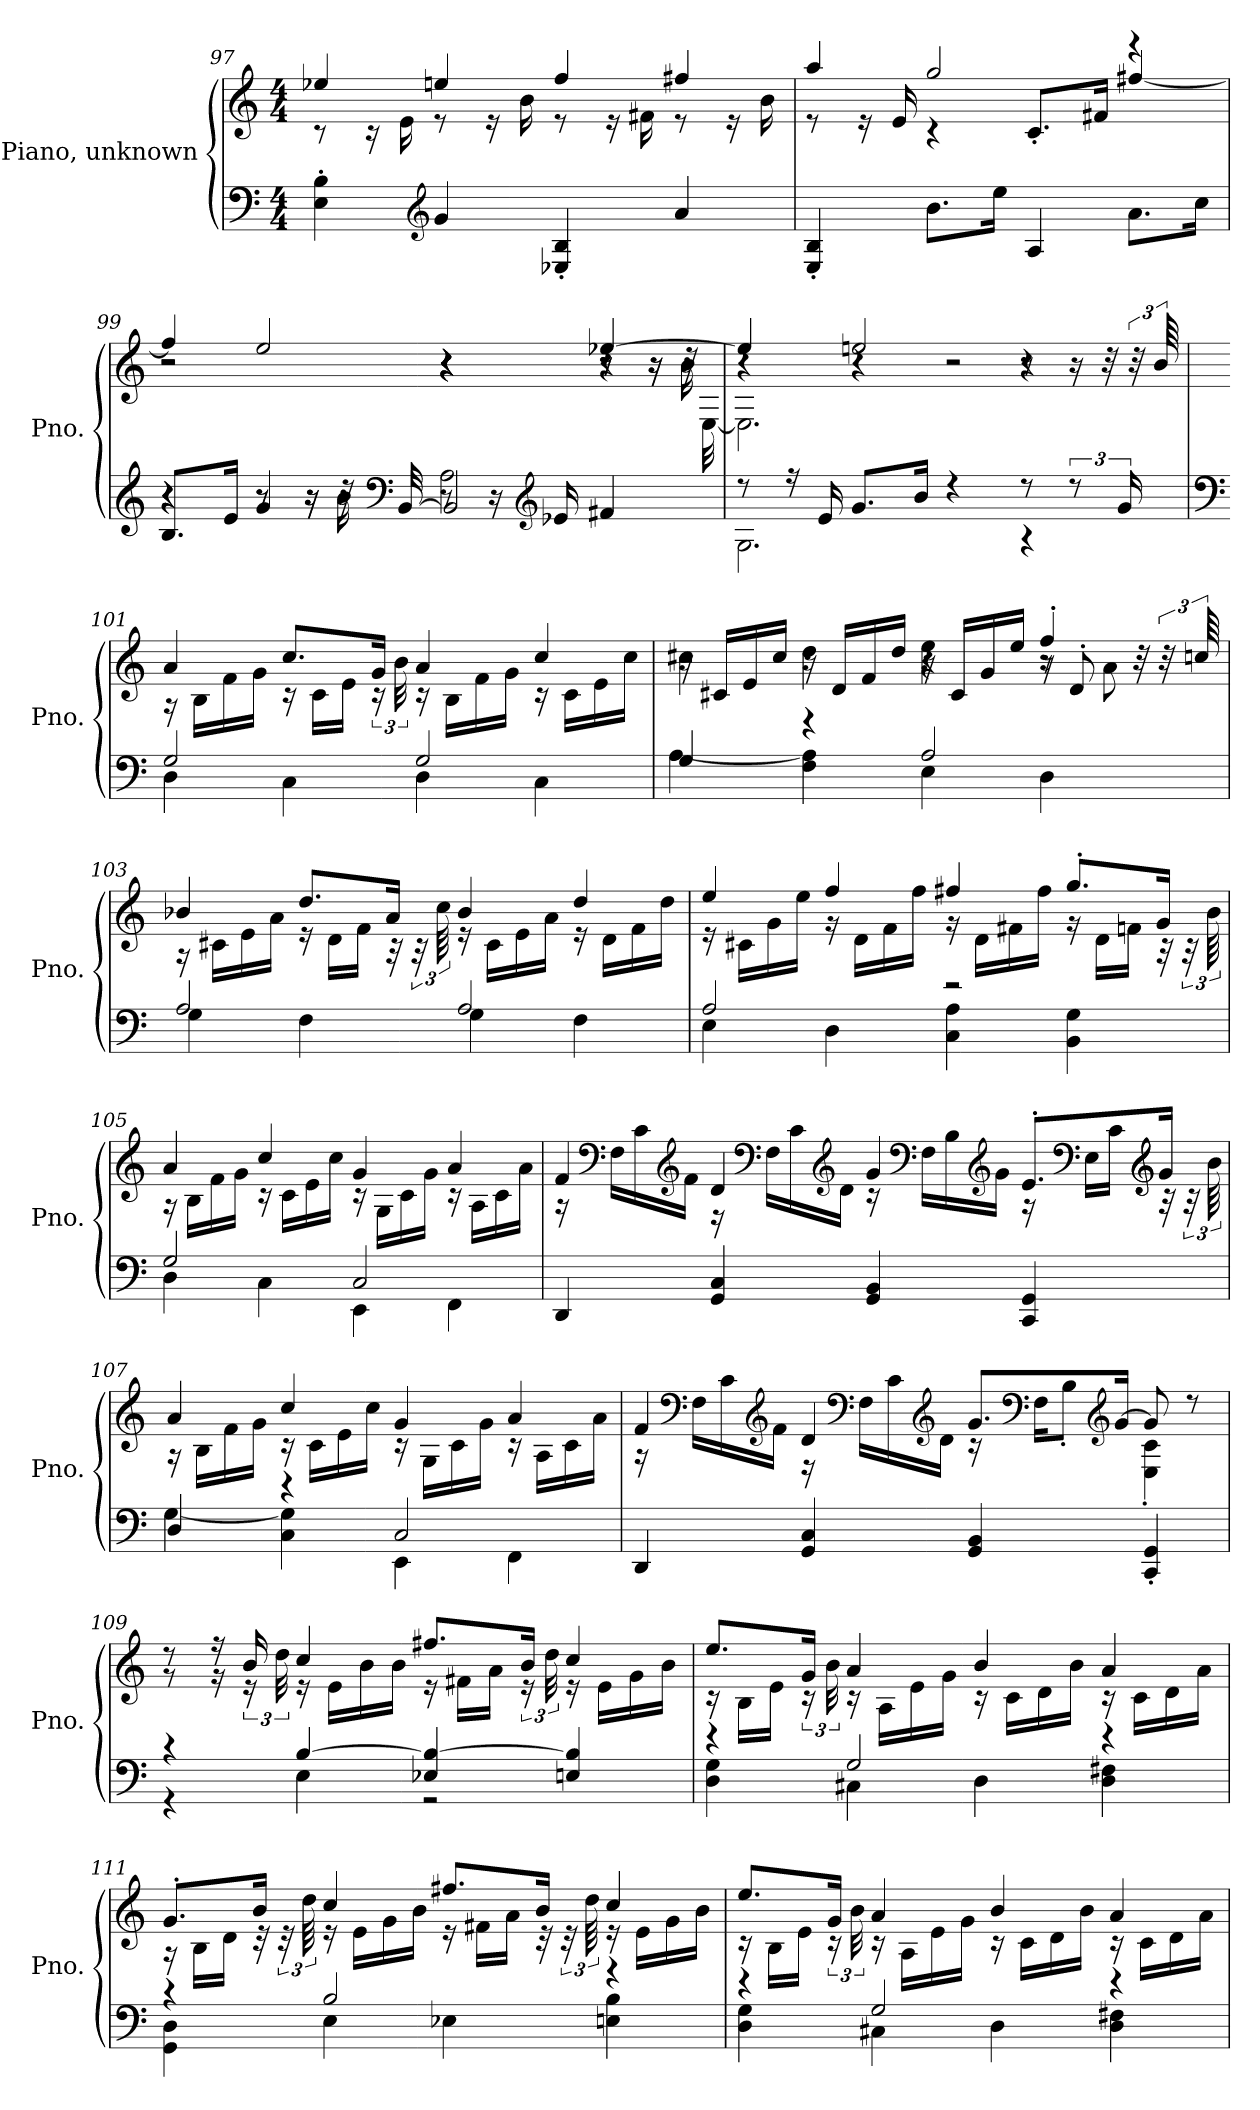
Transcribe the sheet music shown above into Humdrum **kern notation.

**kern	**kern
*part1	*part1
*staff2	*staff1
*I"Piano, unknown	*
*I'Pno.	*
!!LO:LB:g=z
*clefF4	*clefG2
*k[]	*k[]
*M4/4	*M4/4
=97	=97
*	*^
4E\' 4B\'	4ee-X/	8r
.	.	16r
.	.	16e\
*clefG2	*	*
4g/	4een/	8r
.	.	16r
.	.	16b\
4E-X/' 4B/'	4ff/	8r
.	.	16r
.	.	16f#X\
4a/	4ff#X/	8r
.	.	16r
.	.	16b\
=98	=98	=98
4E/' 4B/'	4aa/	8r
.	.	16r
.	.	16e/
8.b\L	2gg/	4r
16ee\Jk	.	.
4A/	.	8.c'/L
.	.	16f#X/Jk
8.a\L	4r	[4ff#X/
16cc\Jk	.	.
!!LO:LB:g=z
=99	=99	=99
*^	*^	*
*	*^	*	*	*^
8.B/L	4r	4r	2r	2r	4ff#/]	2r
16e/Jk	.	.	.	.	.	.
4g/	8r	8r	.	.	2ee/	.
.	16r	16r	.	.	.	.
.	16b\	32r	.	.	.	.
*clefF4	*	*	*	*	*	*
.	.	[32BB/	.	.	.	.
8r	2A\	2BB/]	4r	4r	.	4r
16r	.	.	.	.	.	.
*clefG2	*	*	*	*	*	*
16e-X/	.	.	.	.	.	.
4f#X/	.	.	[4ee-X/	8r	4r	8r
.	.	.	.	16r	.	16r
.	.	.	.	16b\	.	32r
.	.	.	.	.	.	[32E\
*	*v	*v	*	*	*	*
*	*	*	*	*v	*v
=100	=100	=100	=100	=100
8r	2.G\	4ee-/]	4r	2.E\]
16r	.	.	.	.
16e/	.	.	.	.
8.g/L	.	4r	2een/	.
16b/Jk	.	.	.	.
4r	.	2r	.	.
8r	4r	.	8r	4r
12r	.	.	16r	.
.	.	.	32r	.
24g/	.	.	.	.
.	.	.	48r	.
.	.	.	96b/	.
*	*	*v	*v	*v
!!LO:LB:g=z
=101	=101	=101
*clefF4	*	*
*	*	*^
2G/	4D\	4a/	16r
.	.	.	16B\LL
.	.	.	16f\
.	.	.	16g\JJ
.	4C\	8.cc/L	16r
.	.	.	16c\LL
.	.	.	16e\JJ
.	.	16g/Jk	24r
.	.	.	48b\
2G/	4D\	4a/	16r
.	.	.	16B\LL
.	.	.	16f\
.	.	.	16g\JJ
.	4C\	4cc/	16r
.	.	.	16c\LL
.	.	.	16e\
.	.	.	16cc\JJ
=102	=102	=102	=102
*	*	*	*^
4G/	[4A\	2r	4cc#X\	16r
.	.	.	.	16c#X/LL
.	.	.	.	16e/
.	.	.	.	16cc#/JJ
4r	4F\ 4A\]	.	4dd\	16r
.	.	.	.	16d/LL
.	.	.	.	16f/
.	.	.	.	16dd/JJ
2A/	4E\	4r	4ee\	16r
.	.	.	.	16c#/LL
.	.	.	.	16g/
.	.	.	.	16ee/JJ
.	4D\	4ff'/	8r	16r
.	.	.	.	8d'/
.	.	.	8a\	.
.	.	.	.	32r
.	.	.	.	48r
.	.	.	.	96ccn/
*	*	*	*v	*v
!!LO:LB:g=z
=103	=103	=103	=103
2A/	4G\	4b-X/	16r
.	.	.	16c#X\LL
.	.	.	16e\
.	.	.	16a\JJ
.	4F\	8.dd/L	16r
.	.	.	16d\LL
.	.	.	16f\JJ
.	.	16a/Jk	32r
.	.	.	48r
.	.	.	96cc\
2A/	4G\	4b-/	16r
.	.	.	16c#\LL
.	.	.	16e\
.	.	.	16a\JJ
.	4F\	4dd/	16r
.	.	.	16d\LL
.	.	.	16f\
.	.	.	16dd\JJ
=104	=104	=104	=104
2A/	4E\	4ee/	16r
.	.	.	16c#X\LL
.	.	.	16g\
.	.	.	16ee\JJ
.	4D\	4ff/	16r
.	.	.	16d\LL
.	.	.	16f\
.	.	.	16ff\JJ
2r	4C\ 4A\	4ff#X/	16r
.	.	.	16d\LL
.	.	.	16f#X\
.	.	.	16ff#\JJ
.	4BB\ 4G\	8.gg'/L	16r
.	.	.	16d\LL
.	.	.	16fn\JJ
.	.	16g/Jk	32r
.	.	.	48r
.	.	.	96b\
!!LO:LB:g=z	!!
=105	=105	=105	=105
2G/	4D\	4a/	16r
.	.	.	16B\LL
.	.	.	16f\
.	.	.	16g\JJ
.	4C\	4cc/	16r
.	.	.	16c\LL
.	.	.	16e\
.	.	.	16cc\JJ
2C/	4EE\	4g/	16r
.	.	.	16G\LL
.	.	.	16c\
.	.	.	16g\JJ
.	4FF\	4a/	16r
.	.	.	16A\LL
.	.	.	16c\
.	.	.	16a\JJ
*v	*v	*	*
!!LO:PB:g=z	!!
=106	=106	=106
4DD/	4f/	16r
*	*clefF4	*
.	.	16F\LL
.	.	16c\
*	*clefG2	*
.	.	16f\JJ
4GG/ 4C/	4d/	16r
*	*clefF4	*
.	.	16F\LL
.	.	16c\
*	*clefG2	*
.	.	16d\JJ
4GG/ 4BB/	4g/	16r
*	*clefF4	*
.	.	16F\LL
.	.	16B\
*	*clefG2	*
.	.	16g\JJ
4CC/ 4GG/	8.e'/L	16r
*	*clefF4	*
.	.	16E\LL
.	.	16c\JJ
*	*clefG2	*
.	16g/Jk	32r
.	.	48r
.	.	96b\
!!LO:LB:g=z	!!
=107	=107	=107
*^	*	*
4D/	[4G\	4a/	16r
.	.	.	16B\LL
.	.	.	16f\
.	.	.	16g\JJ
4r	4C\ 4G\]	4cc/	16r
.	.	.	16c\LL
.	.	.	16e\
.	.	.	16cc\JJ
2C/	4EE\	4g/	16r
.	.	.	16G\LL
.	.	.	16c\
.	.	.	16g\JJ
.	4FF\	4a/	16r
.	.	.	16A\LL
.	.	.	16c\
.	.	.	16a\JJ
*v	*v	*	*
=108	=108	=108
4DD/	4f/	16r
*	*clefF4	*
.	.	16F\LL
.	.	16c\
*	*clefG2	*
.	.	16f\JJ
4GG/ 4C/	4d/	16r
*	*clefF4	*
.	.	16F\LL
.	.	16c\
*	*clefG2	*
.	.	16d\JJ
4GG/ 4BB/	8.g/L	16r
*	*clefF4	*
.	.	16F\KL
.	.	8B'\J
*	*clefG2	*
.	[16g/Jk	.
4CC/' 4GG/'	8g/]	4E\' 4c\'
.	8r	.
!!LO:LB:g=z	!!
=109	=109	=109
*^	*	*
4r	4r	8r	8r
.	.	16r	16r
.	.	16b/	24r
.	.	.	48dd\
[4B/	4E\	4cc/	16r
.	.	.	16e\LL
.	.	.	16b\
.	.	.	16b\JJ
4E-X/ 4B/_	2r	8.ff#X/L	16r
.	.	.	16f#X\LL
.	.	.	16a\JJ
.	.	16b/Jk	24r
.	.	.	48dd\
4En/ 4B/]	.	4cc/	16r
.	.	.	16e\LL
.	.	.	16g\
.	.	.	16b\JJ
=110	=110	=110	=110
4r	4D\ 4G\	8.ee/L	16r
.	.	.	16B\LL
.	.	.	16e\JJ
.	.	16g/Jk	24r
.	.	.	48b\
2G/	4C#X\	4a/	16r
.	.	.	16A\LL
.	.	.	16e\
.	.	.	16g\JJ
.	4D\	4b/	16r
.	.	.	16c\LL
.	.	.	16d\
.	.	.	16b\JJ
4r	4D\ 4F#X\	4a/	16r
.	.	.	16c\LL
.	.	.	16d\
.	.	.	16a\JJ
!!LO:LB:g=z	!!
=111	=111	=111	=111
4r	4GG\ 4D\	8.g'/L	16r
.	.	.	16B\LL
.	.	.	16d\JJ
.	.	16b/Jk	32r
.	.	.	48r
.	.	.	96dd\
2B/	4E\	4cc/	16r
.	.	.	16e\LL
.	.	.	16g\
.	.	.	16b\JJ
.	4E-X\	8.ff#X/L	16r
.	.	.	16f#X\LL
.	.	.	16a\JJ
.	.	16b/Jk	32r
.	.	.	48r
.	.	.	96dd\
4r	4En\ 4B\	4cc/	16r
.	.	.	16e\LL
.	.	.	16g\
.	.	.	16b\JJ
=112	=112	=112	=112
4r	4D\ 4G\	8.ee/L	16r
.	.	.	16B\LL
.	.	.	16e\JJ
.	.	16g/Jk	24r
.	.	.	48b\
2G/	4C#X\	4a/	16r
.	.	.	16A\LL
.	.	.	16e\
.	.	.	16g\JJ
.	4D\	4b/	16r
.	.	.	16c\LL
.	.	.	16d\
.	.	.	16b\JJ
4r	4D\ 4F#X\	4a/	16r
.	.	.	16c\LL
.	.	.	16d\
.	.	.	16a\JJ
*v	*v	*	*
*	*v	*v
=	=
*-	*-
